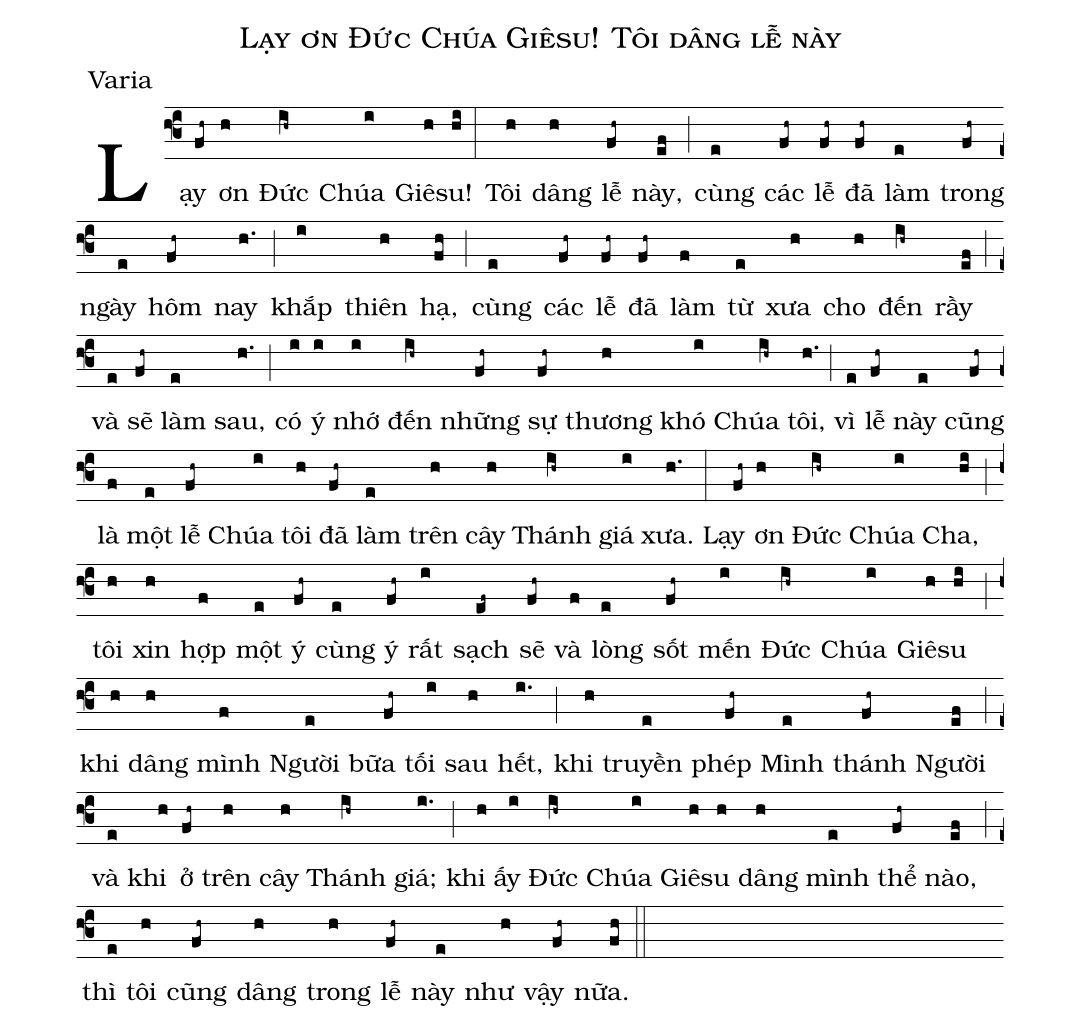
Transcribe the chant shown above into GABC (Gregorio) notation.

name:Lạy ơn Đức Chúa Giêsu! Tôi dâng lễ này ;
office-part:Varia;
%%
(f3)Lạy(fh~) ơn(h) Đức(ih~) Chúa(i) Giê(h)su!(hi:) Tôi(h) dâng(h) lễ(fh~) này,(ef) (;) cùng(e) các(fh~) lễ(fh~) đã(fh~) làm(e) trong(fh~) ngày(e) hôm(fh~) nay(h.) (;) khắp(i) thiên(h) hạ,(fh) (;) cùng(e) các(fh~) lễ(fh~) đã(fh~) làm(f) từ(e) xưa(h) cho(h) đến(ih~) rầy(ef) (;) và(e) sẽ(fh~) làm(e) sau,(h.) (;) có(i) ý(i) nhớ(i) đến(ih~) những(fh~) sự(fh~) thương(h) khó(i) Chúa(ih~) tôi,(h.) (;) vì(e) lễ(fh~) này(e) cũng(fh~) là(f) một(e) lễ(fh~) Chúa(i) tôi(h) đã(fh~) làm(e) trên(h) cây(h) Thánh(ih~) giá(i) xưa.(h.) (:)
Lạy(fh~) ơn(h) Đức(ih~) Chúa(i) Cha,(hi) (;) tôi(h) xin(h) hợp(f) một(e) ý(fh~) cùng(e) ý(fh~) rất(i) sạch(ef~) sẽ(fh~) và(f) lòng(e) sốt(fh~) mến(i) Đức(ih~) Chúa(i) Giê(h)su(hi) (;) khi(h) dâng(h) mình(f) Người(e) bữa(fh~) tối(i) sau(h) hết,(i.) (;) khi(h) truyền(e) phép(fh~) Mình(e) thánh(fh~) Người(ef) (;) và(e) khi(h) ở(fh~) trên(h) cây(h) Thánh(ih~) giá;(i.) (;) khi(h) ấy(i) Đức(ih~) Chúa(i) Giê(h)su(h) dâng(h) mình(e) thể(fh~) nào,(ef) (;) thì(e) tôi(h) cũng(fh~) dâng(h) trong(h) lễ(fh~) này(e) như(h) vậy(fh~) nữa.(fh) (::)
